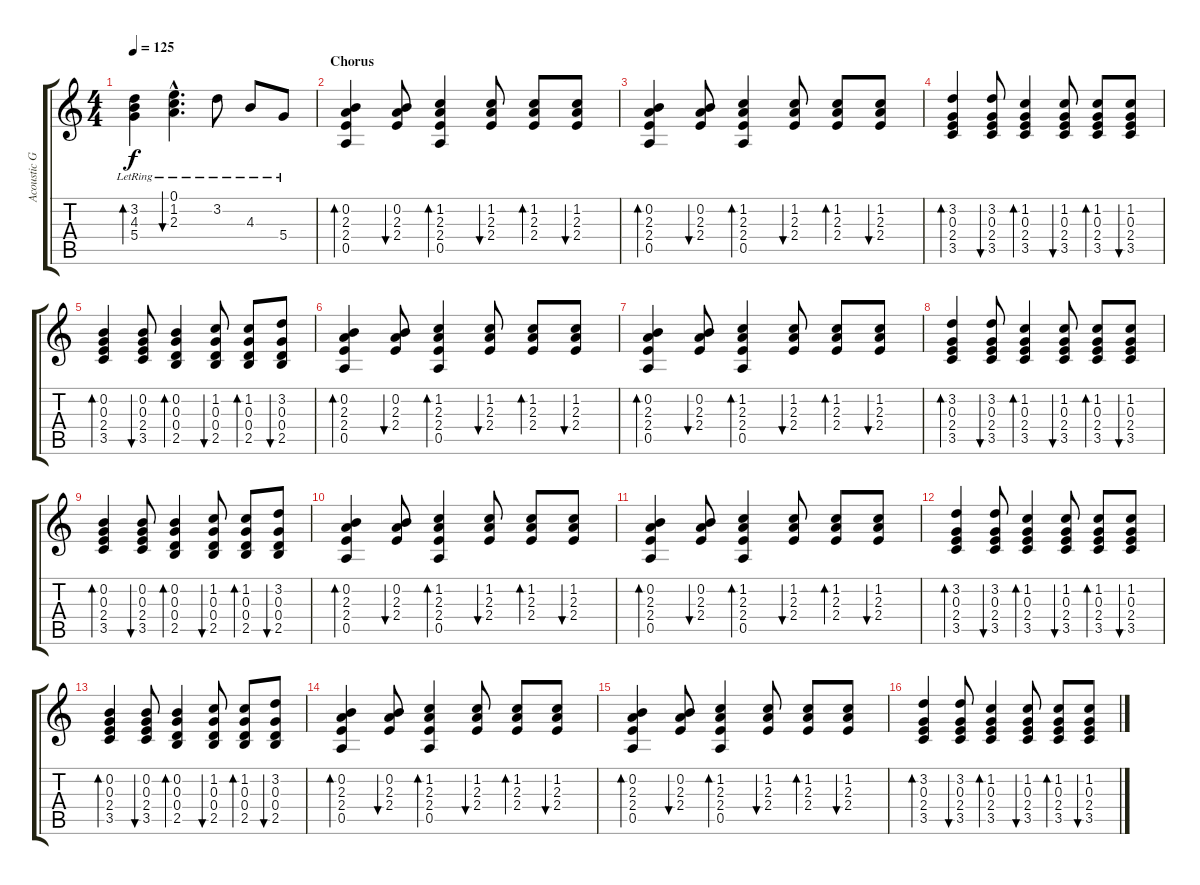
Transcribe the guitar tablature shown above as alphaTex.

\track ("Acoustic Guitar" "Acoustic G") {instrument acousticguitarsteel}
\staff {score tabs}
\tuning (E4 B3 G3 D3 A2 E2) {hide}
\ts (4 4)
\tempo 125
\clef g2
\ks c
(3.2{lr} 4.3{lr} 5.4{lr}).4{bd 60 dy f} (0.1{hac} 1.2{hac lr} 2.3{hac lr}).4{d bu 60} 3.2{lr}.8 4.3{lr}.8 5.4{lr}.8 |
\section ("" "Chorus")
(0.2 2.3 2.4 0.5).4{bd 60} (0.2 2.3 2.4).8{bu 60} (1.2 2.3 2.4 0.5).4{bd 60} (1.2 2.3 2.4).8{bu 60} (1.2 2.3 2.4).8{bd 60} (1.2 2.3 2.4).8{bu 60} |
(0.2 2.3 2.4 0.5).4{bd 60} (0.2 2.3 2.4).8{bu 60} (1.2 2.3 2.4 0.5).4{bd 60} (1.2 2.3 2.4).8{bu 60} (1.2 2.3 2.4).8{bd 60} (1.2 2.3 2.4).8{bu 60} |
(3.2 0.3 2.4 3.5).4{bd 60} (3.2 0.3 2.4 3.5).8{bu 60} (1.2 0.3 2.4 3.5).4{bd 60} (1.2 0.3 2.4 3.5).8{bu 60} (1.2 0.3 2.4 3.5).8{bd 60} (1.2 0.3 2.4 3.5).8{bu 60} |
(0.2 0.3 2.4 3.5).4{bd 60} (0.2 0.3 2.4 3.5).8{bu 60} (0.2 0.3 0.4 2.5).4{bd 60} (1.2 0.3 0.4 2.5).8{bu 60} (1.2 0.3 0.4 2.5).8{bd 60} (3.2 0.3 0.4 2.5).8{bu 60} |
(0.2 2.3 2.4 0.5).4{bd 60} (0.2 2.3 2.4).8{bu 60} (1.2 2.3 2.4 0.5).4{bd 60} (1.2 2.3 2.4).8{bu 60} (1.2 2.3 2.4).8{bd 60} (1.2 2.3 2.4).8{bu 60} |
(0.2 2.3 2.4 0.5).4{bd 60} (0.2 2.3 2.4).8{bu 60} (1.2 2.3 2.4 0.5).4{bd 60} (1.2 2.3 2.4).8{bu 60} (1.2 2.3 2.4).8{bd 60} (1.2 2.3 2.4).8{bu 60} |
(3.2 0.3 2.4 3.5).4{bd 60} (3.2 0.3 2.4 3.5).8{bu 60} (1.2 0.3 2.4 3.5).4{bd 60} (1.2 0.3 2.4 3.5).8{bu 60} (1.2 0.3 2.4 3.5).8{bd 60} (1.2 0.3 2.4 3.5).8{bu 60} |
(0.2 0.3 2.4 3.5).4{bd 60} (0.2 0.3 2.4 3.5).8{bu 60} (0.2 0.3 0.4 2.5).4{bd 60} (1.2 0.3 0.4 2.5).8{bu 60} (1.2 0.3 0.4 2.5).8{bd 60} (3.2 0.3 0.4 2.5).8{bu 60} |
(0.2 2.3 2.4 0.5).4{bd 60} (0.2 2.3 2.4).8{bu 60} (1.2 2.3 2.4 0.5).4{bd 60} (1.2 2.3 2.4).8{bu 60} (1.2 2.3 2.4).8{bd 60} (1.2 2.3 2.4).8{bu 60} |
(0.2 2.3 2.4 0.5).4{bd 60} (0.2 2.3 2.4).8{bu 60} (1.2 2.3 2.4 0.5).4{bd 60} (1.2 2.3 2.4).8{bu 60} (1.2 2.3 2.4).8{bd 60} (1.2 2.3 2.4).8{bu 60} |
(3.2 0.3 2.4 3.5).4{bd 60} (3.2 0.3 2.4 3.5).8{bu 60} (1.2 0.3 2.4 3.5).4{bd 60} (1.2 0.3 2.4 3.5).8{bu 60} (1.2 0.3 2.4 3.5).8{bd 60} (1.2 0.3 2.4 3.5).8{bu 60} |
(0.2 0.3 2.4 3.5).4{bd 60} (0.2 0.3 2.4 3.5).8{bu 60} (0.2 0.3 0.4 2.5).4{bd 60} (1.2 0.3 0.4 2.5).8{bu 60} (1.2 0.3 0.4 2.5).8{bd 60} (3.2 0.3 0.4 2.5).8{bu 60} |
(0.2 2.3 2.4 0.5).4{bd 60} (0.2 2.3 2.4).8{bu 60} (1.2 2.3 2.4 0.5).4{bd 60} (1.2 2.3 2.4).8{bu 60} (1.2 2.3 2.4).8{bd 60} (1.2 2.3 2.4).8{bu 60} |
(0.2 2.3 2.4 0.5).4{bd 60} (0.2 2.3 2.4).8{bu 60} (1.2 2.3 2.4 0.5).4{bd 60} (1.2 2.3 2.4).8{bu 60} (1.2 2.3 2.4).8{bd 60} (1.2 2.3 2.4).8{bu 60} |
(3.2 0.3 2.4 3.5).4{bd 60} (3.2 0.3 2.4 3.5).8{bu 60} (1.2 0.3 2.4 3.5).4{bd 60} (1.2 0.3 2.4 3.5).8{bu 60} (1.2 0.3 2.4 3.5).8{bd 60} (1.2 0.3 2.4 3.5).8{bu 60}
